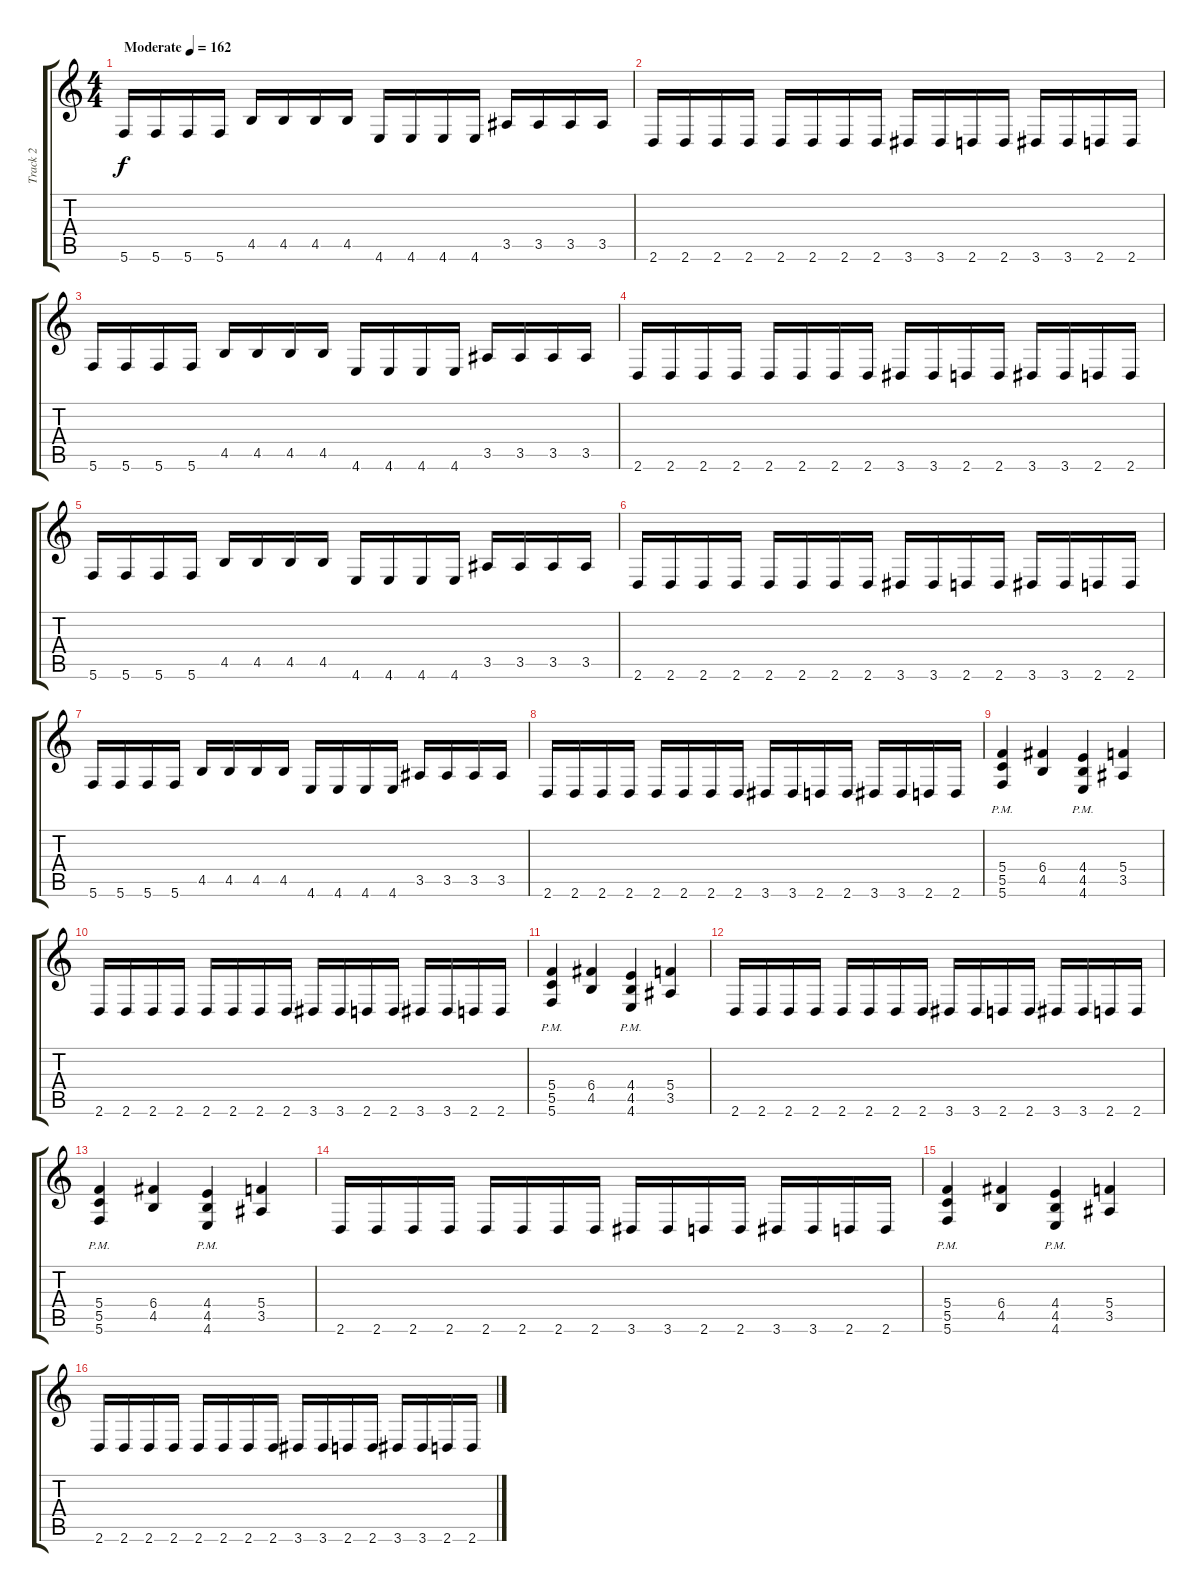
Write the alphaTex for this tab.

\track ("Track 2" "Track 2") {instrument distortionguitar}
\staff {score tabs}
\tuning (D4 A3 F3 C3 G2 C2) {hide}
\ts (4 4)
\tempo (162 "Moderate")
\clef g2
\ks c
5.6.16{dy f instrument distortionguitar} 5.6.16 5.6.16 5.6.16 4.5.16 4.5.16 4.5.16 4.5.16 4.6.16 4.6.16 4.6.16 4.6.16 3.5.16 3.5.16 3.5.16 3.5.16 |
2.6.16 2.6.16 2.6.16 2.6.16 2.6.16 2.6.16 2.6.16 2.6.16 3.6.16 3.6.16 2.6.16 2.6.16 3.6.16 3.6.16 2.6.16 2.6.16 |
5.6.16 5.6.16 5.6.16 5.6.16 4.5.16 4.5.16 4.5.16 4.5.16 4.6.16 4.6.16 4.6.16 4.6.16 3.5.16 3.5.16 3.5.16 3.5.16 |
2.6.16 2.6.16 2.6.16 2.6.16 2.6.16 2.6.16 2.6.16 2.6.16 3.6.16 3.6.16 2.6.16 2.6.16 3.6.16 3.6.16 2.6.16 2.6.16 |
5.6.16 5.6.16 5.6.16 5.6.16 4.5.16 4.5.16 4.5.16 4.5.16 4.6.16 4.6.16 4.6.16 4.6.16 3.5.16 3.5.16 3.5.16 3.5.16 |
2.6.16 2.6.16 2.6.16 2.6.16 2.6.16 2.6.16 2.6.16 2.6.16 3.6.16 3.6.16 2.6.16 2.6.16 3.6.16 3.6.16 2.6.16 2.6.16 |
5.6.16 5.6.16 5.6.16 5.6.16 4.5.16 4.5.16 4.5.16 4.5.16 4.6.16 4.6.16 4.6.16 4.6.16 3.5.16 3.5.16 3.5.16 3.5.16 |
2.6.16 2.6.16 2.6.16 2.6.16 2.6.16 2.6.16 2.6.16 2.6.16 3.6.16 3.6.16 2.6.16 2.6.16 3.6.16 3.6.16 2.6.16 2.6.16 |
(5.4{pm} 5.5{pm} 5.6{pm}).4 (6.4 4.5).4 (4.4{pm} 4.5{pm} 4.6{pm}).4 (5.4 3.5).4 |
2.6.16 2.6.16 2.6.16 2.6.16 2.6.16 2.6.16 2.6.16 2.6.16 3.6.16 3.6.16 2.6.16 2.6.16 3.6.16 3.6.16 2.6.16 2.6.16 |
(5.4{pm} 5.5{pm} 5.6{pm}).4 (6.4 4.5).4 (4.4{pm} 4.5{pm} 4.6{pm}).4 (5.4 3.5).4 |
2.6.16 2.6.16 2.6.16 2.6.16 2.6.16 2.6.16 2.6.16 2.6.16 3.6.16 3.6.16 2.6.16 2.6.16 3.6.16 3.6.16 2.6.16 2.6.16 |
(5.4{pm} 5.5{pm} 5.6{pm}).4 (6.4 4.5).4 (4.4{pm} 4.5{pm} 4.6{pm}).4 (5.4 3.5).4 |
2.6.16 2.6.16 2.6.16 2.6.16 2.6.16 2.6.16 2.6.16 2.6.16 3.6.16 3.6.16 2.6.16 2.6.16 3.6.16 3.6.16 2.6.16 2.6.16 |
(5.4{pm} 5.5{pm} 5.6{pm}).4 (6.4 4.5).4 (4.4{pm} 4.5{pm} 4.6{pm}).4 (5.4 3.5).4 |
2.6.16 2.6.16 2.6.16 2.6.16 2.6.16 2.6.16 2.6.16 2.6.16 3.6.16 3.6.16 2.6.16 2.6.16 3.6.16 3.6.16 2.6.16 2.6.16
